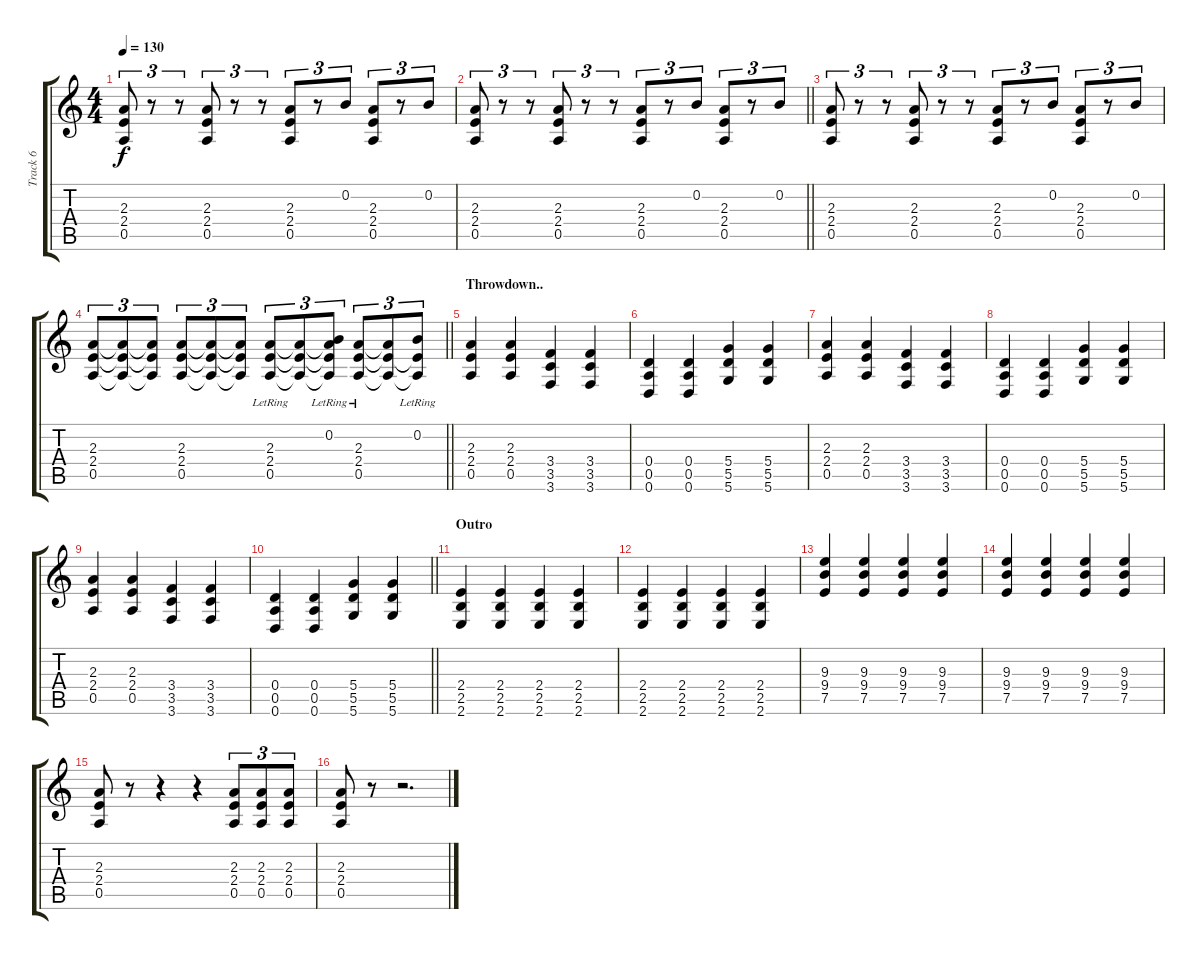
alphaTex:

\track ("Track 6" "Track 6") {instrument electricguitarjazz}
\staff {score tabs}
\tuning (E4 B3 G3 D3 A2 D2) {hide}
\ts (4 4)
\tempo 130
\clef g2
\ks c
(2.3 2.4 0.5).8{tu (3 2) dy f} r.8{tu (3 2)} r.8{tu (3 2)} (2.3 2.4 0.5).8{tu (3 2)} r.8{tu (3 2)} r.8{tu (3 2)} (2.3 2.4 0.5).8{tu (3 2)} r.8{tu (3 2)} 0.2.8{tu (3 2)} (2.3 2.4 0.5).8{tu (3 2)} r.8{tu (3 2)} 0.2.8{tu (3 2)} |
\barLineRight lightlight
(2.3 2.4 0.5).8{tu (3 2)} r.8{tu (3 2)} r.8{tu (3 2)} (2.3 2.4 0.5).8{tu (3 2)} r.8{tu (3 2)} r.8{tu (3 2)} (2.3 2.4 0.5).8{tu (3 2)} r.8{tu (3 2)} 0.2.8{tu (3 2)} (2.3 2.4 0.5).8{tu (3 2)} r.8{tu (3 2)} 0.2.8{tu (3 2)} |
(2.3 2.4 0.5).8{tu (3 2)} r.8{tu (3 2)} r.8{tu (3 2)} (2.3 2.4 0.5).8{tu (3 2)} r.8{tu (3 2)} r.8{tu (3 2)} (2.3 2.4 0.5).8{tu (3 2)} r.8{tu (3 2)} 0.2.8{tu (3 2)} (2.3 2.4 0.5).8{tu (3 2)} r.8{tu (3 2)} 0.2.8{tu (3 2)} |
\barLineRight lightlight
(2.3 2.4 0.5).8{tu (3 2)} (2.3{t} 2.4{t} 0.5{t}).8{tu (3 2)} (2.3{t} 2.4{t} 0.5{t}).8{tu (3 2)} (2.3 2.4 0.5).8{tu (3 2)} (2.3{t} 2.4{t} 0.5{t}).8{tu (3 2)} (2.3{t} 2.4{t} 0.5{t}).8{tu (3 2)} (2.3{lr} 2.4{lr} 0.5{lr}).8{tu (3 2)} (2.3{t} 2.4{t} 0.5{t}).8{tu (3 2)} (0.2{lr} 2.3{t} 2.4{t} 0.5{t}).8{tu (3 2)} (2.3{lr} 2.4{lr} 0.5{lr}).8{tu (3 2)} (2.3{t} 2.4{t} 0.5{t}).8{tu (3 2)} (0.2{lr} 2.4{t} 0.5{t}).8{tu (3 2)} |
\section ("" "Throwdown..")
(2.3 2.4 0.5).4 (2.3 2.4 0.5).4 (3.4 3.5 3.6).4 (3.4 3.5 3.6).4 |
(0.4 0.5 0.6).4 (0.4 0.5 0.6).4 (5.4 5.5 5.6).4 (5.4 5.5 5.6).4 |
(2.3 2.4 0.5).4 (2.3 2.4 0.5).4 (3.4 3.5 3.6).4 (3.4 3.5 3.6).4 |
(0.4 0.5 0.6).4 (0.4 0.5 0.6).4 (5.4 5.5 5.6).4 (5.4 5.5 5.6).4 |
(2.3 2.4 0.5).4 (2.3 2.4 0.5).4 (3.4 3.5 3.6).4 (3.4 3.5 3.6).4 |
\barLineRight lightlight
(0.4 0.5 0.6).4 (0.4 0.5 0.6).4 (5.4 5.5 5.6).4 (5.4 5.5 5.6).4 |
\section ("" "Outro")
(2.4 2.5 2.6).4 (2.4 2.5 2.6).4 (2.4 2.5 2.6).4 (2.4 2.5 2.6).4 |
(2.4 2.5 2.6).4 (2.4 2.5 2.6).4 (2.4 2.5 2.6).4 (2.4 2.5 2.6).4 |
(9.3 9.4 7.5).4 (9.3 9.4 7.5).4 (9.3 9.4 7.5).4 (9.3 9.4 7.5).4 |
(9.3 9.4 7.5).4 (9.3 9.4 7.5).4 (9.3 9.4 7.5).4 (9.3 9.4 7.5).4 |
(2.3 2.4 0.5).8 r.8 r.4 r.4 (2.3 2.4 0.5).8{tu (3 2)} (2.3 2.4 0.5).8{tu (3 2)} (2.3 2.4 0.5).8{tu (3 2)} |
(2.3 2.4 0.5).8 r.8 r.2{d}
